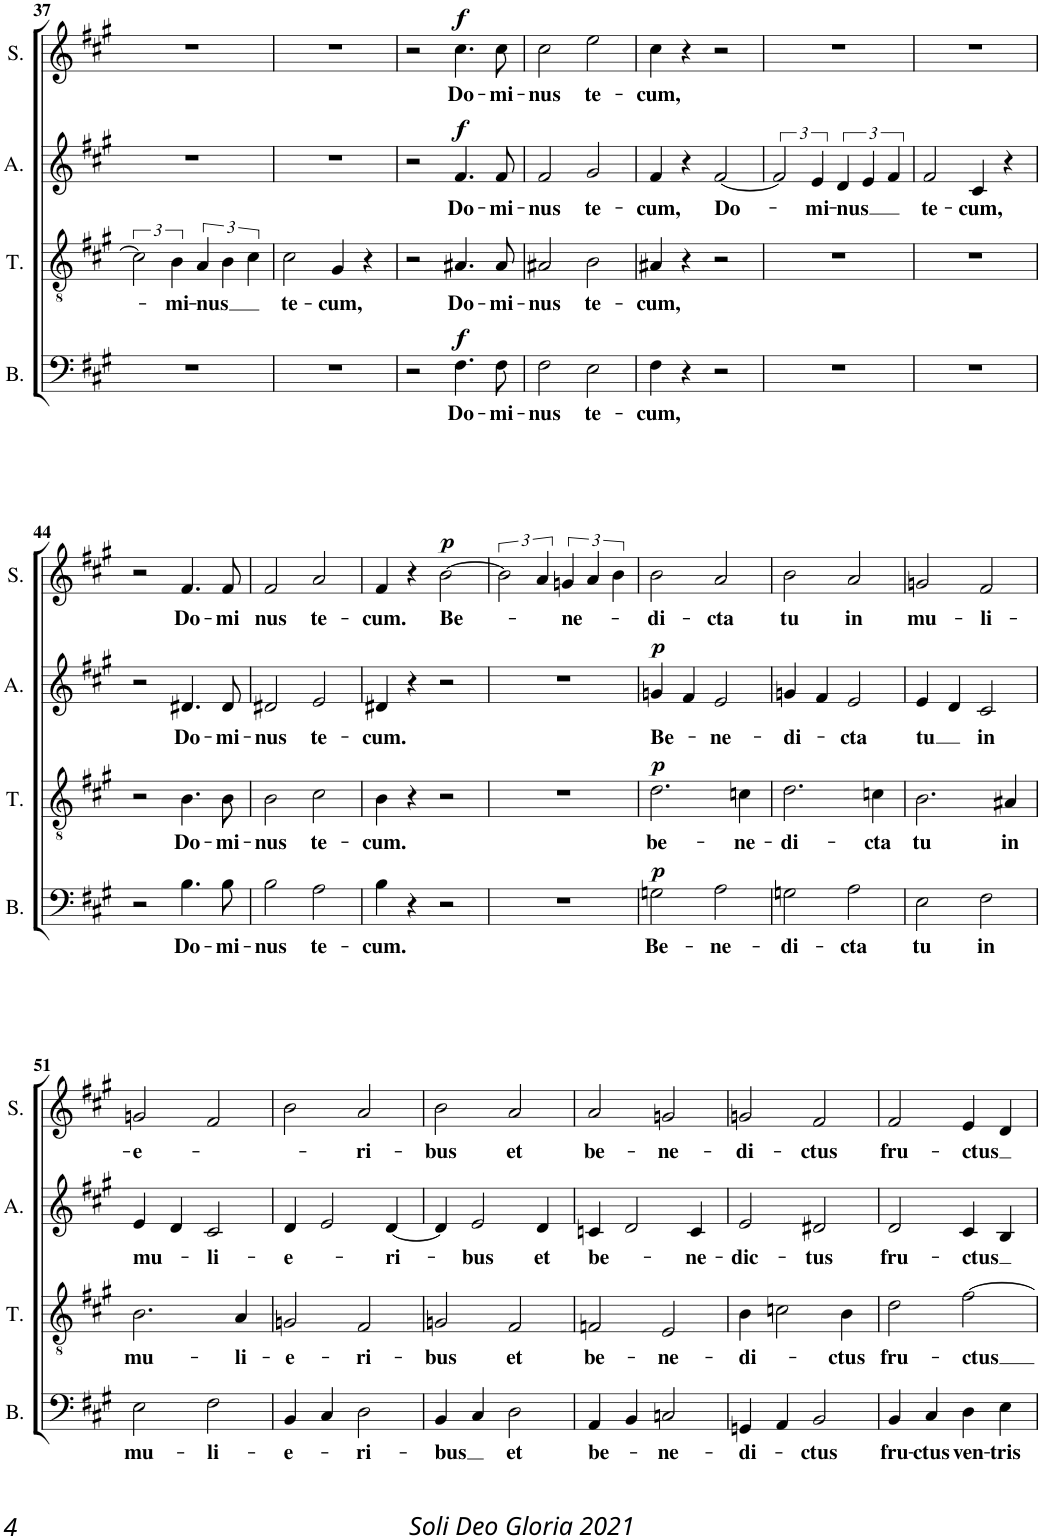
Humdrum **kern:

**kern	**text	**dynam	**kern	**text	**dynam	**kern	**text	**dynam	**kern	**text	**dynam
*part4	*part4	*part4	*part3	*part3	*part3	*part2	*part2	*part2	*part1	*part1	*part1
*staff4	*staff4	*staff4	*staff3	*staff3	*staff3	*staff2	*staff2	*staff2	*staff1	*staff1	*staff1
*I"Bass	*	*	*I"Tenor	*	*	*I"Alto	*	*	*I"Soprano	*	*
*I'B.	*	*	*I'T.	*	*	*I'A.	*	*	*I'S.	*	*
!!LO:PB:g=z
*clefF4	*	*	*clefGv2	*	*	*clefG2	*	*	*clefG2	*	*
*k[f#c#g#]	*	*	*k[f#c#g#]	*	*	*k[f#c#g#]	*	*	*k[f#c#g#]	*	*
*M2/2	*	*	*M2/2	*	*	*M2/2	*	*	*M2/2	*	*
*met(c|)	*	*	*met(c|)	*	*	*met(c|)	*	*	*met(c|)	*	*
=37	=37	=37	=37	=37	=37	=37	=37	=37	=37	=37	=37
1r	.	.	3c#\]	.	.	1r	.	.	1r	.	.
!	!	!	!	!LO:LY:b	!	!	!	!	!	!	!
.	.	.	6B\	-mi-	.	.	.	.	.	.	.
!	!	!	!	!LO:LY:b	!	!	!	!	!	!	!
.	.	.	6A/	-nus	.	.	.	.	.	.	.
.	.	.	6B\	.	.	.	.	.	.	.	.
.	.	.	6c#\	.	.	.	.	.	.	.	.
=38	=38	=38	=38	=38	=38	=38	=38	=38	=38	=38	=38
!	!	!	!	!LO:LY:b	!	!	!	!	!	!	!
1r	.	.	2c#\	te-	.	1r	.	.	1r	.	.
!	!	!	!	!LO:LY:b	!	!	!	!	!	!	!
.	.	.	4G#/	-cum,	.	.	.	.	.	.	.
.	.	.	4r	.	.	.	.	.	.	.	.
=39	=39	=39	=39	=39	=39	=39	=39	=39	=39	=39	=39
2r	.	.	2r	.	.	2r	.	.	2r	.	.
!	!LO:LY:b	!LO:DY:a	!	!LO:LY:b	!	!	!LO:LY:b	!LO:DY:a	!	!LO:LY:b	!LO:DY:a
4.F#\	Do-	f	4.A#X/	Do-	.	4.f#/	Do-	f	4.cc#\	Do-	f
!	!LO:LY:b	!	!	!LO:LY:b	!	!	!LO:LY:b	!	!	!LO:LY:b	!
8F#\	-mi-	.	8A#/	-mi-	.	8f#/	-mi-	.	8cc#\	-mi-	.
=40	=40	=40	=40	=40	=40	=40	=40	=40	=40	=40	=40
!	!LO:LY:b	!	!	!LO:LY:b	!	!	!LO:LY:b	!	!	!LO:LY:b	!
2F#\	-nus	.	2A#X/	-nus	.	2f#/	-nus	.	2cc#\	-nus	.
!	!LO:LY:b	!	!	!LO:LY:b	!	!	!LO:LY:b	!	!	!LO:LY:b	!
2E\	te-	.	2B\	te-	.	2g#/	te-	.	2ee\	te-	.
=41	=41	=41	=41	=41	=41	=41	=41	=41	=41	=41	=41
!	!LO:LY:b	!	!	!LO:LY:b	!	!	!LO:LY:b	!	!	!LO:LY:b	!
4F#\	-cum,	.	4A#X/	-cum,	.	4f#/	-cum,	.	4cc#\	-cum,	.
4r	.	.	4r	.	.	4r	.	.	4r	.	.
!	!	!	!	!	!	!	!LO:LY:b	!	!	!	!
2r	.	.	2r	.	.	[2f#/	Do-	.	2r	.	.
=42	=42	=42	=42	=42	=42	=42	=42	=42	=42	=42	=42
1r	.	.	1r	.	.	3f#/]	.	.	1r	.	.
!	!	!	!	!	!	!	!LO:LY:b	!	!	!	!
.	.	.	.	.	.	6e/	-mi-	.	.	.	.
!	!	!	!	!	!	!	!LO:LY:b	!	!	!	!
.	.	.	.	.	.	6d/	-nus	.	.	.	.
.	.	.	.	.	.	6e/	.	.	.	.	.
.	.	.	.	.	.	6f#/	.	.	.	.	.
=43	=43	=43	=43	=43	=43	=43	=43	=43	=43	=43	=43
!	!	!	!	!	!	!	!LO:LY:b	!	!	!	!
1r	.	.	1r	.	.	2f#/	te-	.	1r	.	.
!	!	!	!	!	!	!	!LO:LY:b	!	!	!	!
.	.	.	.	.	.	4c#/	-cum,	.	.	.	.
.	.	.	.	.	.	4r	.	.	.	.	.
!!LO:LB:g=z
=44	=44	=44	=44	=44	=44	=44	=44	=44	=44	=44	=44
2r	.	.	2r	.	.	2r	.	.	2r	.	.
!	!LO:LY:b	!	!	!LO:LY:b	!	!	!LO:LY:b	!	!	!LO:LY:b	!
4.B\	Do-	.	4.B\	Do-	.	4.d#X/	Do-	.	4.f#/	Do-	.
!	!LO:LY:b	!	!	!LO:LY:b	!	!	!LO:LY:b	!	!	!LO:LY:b	!
8B\	-mi-	.	8B\	-mi-	.	8d#/	-mi-	.	8f#/	-mi	.
=45	=45	=45	=45	=45	=45	=45	=45	=45	=45	=45	=45
!	!LO:LY:b	!	!	!LO:LY:b	!	!	!LO:LY:b	!	!	!LO:LY:b	!
2B\	-nus	.	2B\	-nus	.	2d#X/	-nus	.	2f#/	nus	.
!	!LO:LY:b	!	!	!LO:LY:b	!	!	!LO:LY:b	!	!	!LO:LY:b	!
2A\	te-	.	2c#\	te-	.	2e/	te-	.	2a/	te-	.
=46	=46	=46	=46	=46	=46	=46	=46	=46	=46	=46	=46
!	!LO:LY:b	!	!	!LO:LY:b	!	!	!LO:LY:b	!	!	!LO:LY:b	!
4B\	-cum.	.	4B\	-cum.	.	4d#X/	-cum.	.	4f#/	-cum.	.
4r	.	.	4r	.	.	4r	.	.	4r	.	.
!	!	!	!	!	!	!	!	!	!	!LO:LY:b	!LO:DY:a
2r	.	.	2r	.	.	2r	.	.	[2b\	Be-	p
=47	=47	=47	=47	=47	=47	=47	=47	=47	=47	=47	=47
1r	.	.	1r	.	.	1r	.	.	3b\]	.	.
.	.	.	.	.	.	.	.	.	6a/	.	.
!	!	!	!	!	!	!	!	!	!	!LO:LY:b	!
.	.	.	.	.	.	.	.	.	6gn/	-ne-	.
.	.	.	.	.	.	.	.	.	6a/	.	.
.	.	.	.	.	.	.	.	.	6b\	.	.
=48	=48	=48	=48	=48	=48	=48	=48	=48	=48	=48	=48
!	!LO:LY:b	!LO:DY:a	!	!LO:LY:b	!LO:DY:a	!	!LO:LY:b	!LO:DY:a	!	!LO:LY:b	!
2Gn\	Be-	p	2.d\	be-	p	4gn/	Be-	p	2b\	-di-	.
.	.	.	.	.	.	4f#/	.	.	.	.	.
!	!LO:LY:b	!	!	!	!	!	!LO:LY:b	!	!	!LO:LY:b	!
2A\	-ne-	.	.	.	.	2e/	-ne-	.	2a/	-cta	.
!	!	!	!	!LO:LY:b	!	!	!	!	!	!	!
.	.	.	4cn\	-ne-	.	.	.	.	.	.	.
=49	=49	=49	=49	=49	=49	=49	=49	=49	=49	=49	=49
!	!LO:LY:b	!	!	!LO:LY:b	!	!	!LO:LY:b	!	!	!LO:LY:b	!
2Gn\	-di-	.	2.d\	-di-	.	4gn/	-di-	.	2b\	tu	.
.	.	.	.	.	.	4f#/	.	.	.	.	.
!	!LO:LY:b	!	!	!	!	!	!LO:LY:b	!	!	!LO:LY:b	!
2A\	-cta	.	.	.	.	2e/	-cta	.	2a/	in	.
!	!	!	!	!LO:LY:b	!	!	!	!	!	!	!
.	.	.	4cn\	-cta	.	.	.	.	.	.	.
=50	=50	=50	=50	=50	=50	=50	=50	=50	=50	=50	=50
!	!LO:LY:b	!	!	!LO:LY:b	!	!	!LO:LY:b	!	!	!LO:LY:b	!
2E\	tu	.	2.B\	tu	.	4e/	tu	.	2gn/	mu-	.
.	.	.	.	.	.	4d/	.	.	.	.	.
!	!LO:LY:b	!	!	!	!	!	!LO:LY:b	!	!	!LO:LY:b	!
2F#\	in	.	.	.	.	2c#/	in	.	2f#/	-li-	.
!	!	!	!	!LO:LY:b	!	!	!	!	!	!	!
.	.	.	4A#X/	in	.	.	.	.	.	.	.
!!LO:LB:g=z
=51	=51	=51	=51	=51	=51	=51	=51	=51	=51	=51	=51
!	!LO:LY:b	!	!	!LO:LY:b	!	!	!LO:LY:b	!	!	!LO:LY:b	!
2E\	mu-	.	2.B\	mu-	.	4e/	mu-	.	2gn/	-e-	.
.	.	.	.	.	.	4d/	.	.	.	.	.
!	!LO:LY:b	!	!	!	!	!	!LO:LY:b	!	!	!	!
2F#\	-li-	.	.	.	.	2c#/	-li-	.	2f#/	.	.
!	!	!	!	!LO:LY:b	!	!	!	!	!	!	!
.	.	.	4A/	-li-	.	.	.	.	.	.	.
=52	=52	=52	=52	=52	=52	=52	=52	=52	=52	=52	=52
!	!LO:LY:b	!	!	!LO:LY:b	!	!	!LO:LY:b	!	!	!	!
4BB/	-e-	.	2Gn/	-e-	.	4d/	-e-	.	2b\	.	.
4C#/	.	.	.	.	.	2e/	.	.	.	.	.
!	!LO:LY:b	!	!	!LO:LY:b	!	!	!	!	!	!LO:LY:b	!
2D\	-ri-	.	2F#/	-ri-	.	.	.	.	2a/	-ri-	.
!	!	!	!	!	!	!	!LO:LY:b	!	!	!	!
.	.	.	.	.	.	[4d/	-ri-	.	.	.	.
=53	=53	=53	=53	=53	=53	=53	=53	=53	=53	=53	=53
!	!LO:LY:b	!	!	!LO:LY:b	!	!	!	!	!	!LO:LY:b	!
4BB/	-bus	.	2Gn/	-bus	.	4d/]	.	.	2b\	-bus	.
!	!	!	!	!	!	!	!LO:LY:b	!	!	!	!
4C#/	.	.	.	.	.	2e/	-bus	.	.	.	.
!	!LO:LY:b	!	!	!LO:LY:b	!	!	!	!	!	!LO:LY:b	!
2D\	et	.	2F#/	et	.	.	.	.	2a/	et	.
!	!	!	!	!	!	!	!LO:LY:b	!	!	!	!
.	.	.	.	.	.	4d/	et	.	.	.	.
=54	=54	=54	=54	=54	=54	=54	=54	=54	=54	=54	=54
!	!LO:LY:b	!	!	!LO:LY:b	!	!	!LO:LY:b	!	!	!LO:LY:b	!
4AA/	be-	.	2Fn/	be-	.	4cn/	be-	.	2a/	be-	.
4BB/	.	.	.	.	.	2d/	.	.	.	.	.
!	!LO:LY:b	!	!	!LO:LY:b	!	!	!	!	!	!LO:LY:b	!
2Cn/	-ne-	.	2E/	-ne-	.	.	.	.	2gn/	-ne-	.
!	!	!	!	!	!	!	!LO:LY:b	!	!	!	!
.	.	.	.	.	.	4c/	-ne-	.	.	.	.
=55	=55	=55	=55	=55	=55	=55	=55	=55	=55	=55	=55
!	!LO:LY:b	!	!	!LO:LY:b	!	!	!LO:LY:b	!	!	!LO:LY:b	!
4GGn/	-di-	.	4B\	-di-	.	2e/	-dic-	.	2gn/	-di-	.
4AA/	.	.	2cn\	.	.	.	.	.	.	.	.
!	!LO:LY:b	!	!	!	!	!	!LO:LY:b	!	!	!LO:LY:b	!
2BB/	-ctus	.	.	.	.	2d#X/	-tus	.	2f#/	-ctus	.
!	!	!	!	!LO:LY:b	!	!	!	!	!	!	!
.	.	.	4B\	-ctus	.	.	.	.	.	.	.
=56	=56	=56	=56	=56	=56	=56	=56	=56	=56	=56	=56
!	!LO:LY:b	!	!	!LO:LY:b	!	!	!LO:LY:b	!	!	!LO:LY:b	!
4BB/	fru-	.	2d\	fru-	.	2d/	fru-	.	2f#/	fru-	.
!	!LO:LY:b	!	!	!	!	!	!	!	!	!	!
4C#/	-ctus	.	.	.	.	.	.	.	.	.	.
!	!LO:LY:b	!	!	!LO:LY:b	!	!	!LO:LY:b	!	!	!LO:LY:b	!
4D\	ven-	.	[2f#\	-ctus	.	4c#/	-ctus	.	4e/	-ctus	.
!	!LO:LY:b	!	!	!	!	!	!	!	!	!	!
4E\	-tris	.	.	.	.	4B/	.	.	4d/	.	.
=	=	=	=	=	=	=	=	=	=	=	=
*-	*-	*-	*-	*-	*-	*-	*-	*-	*-	*-	*-
